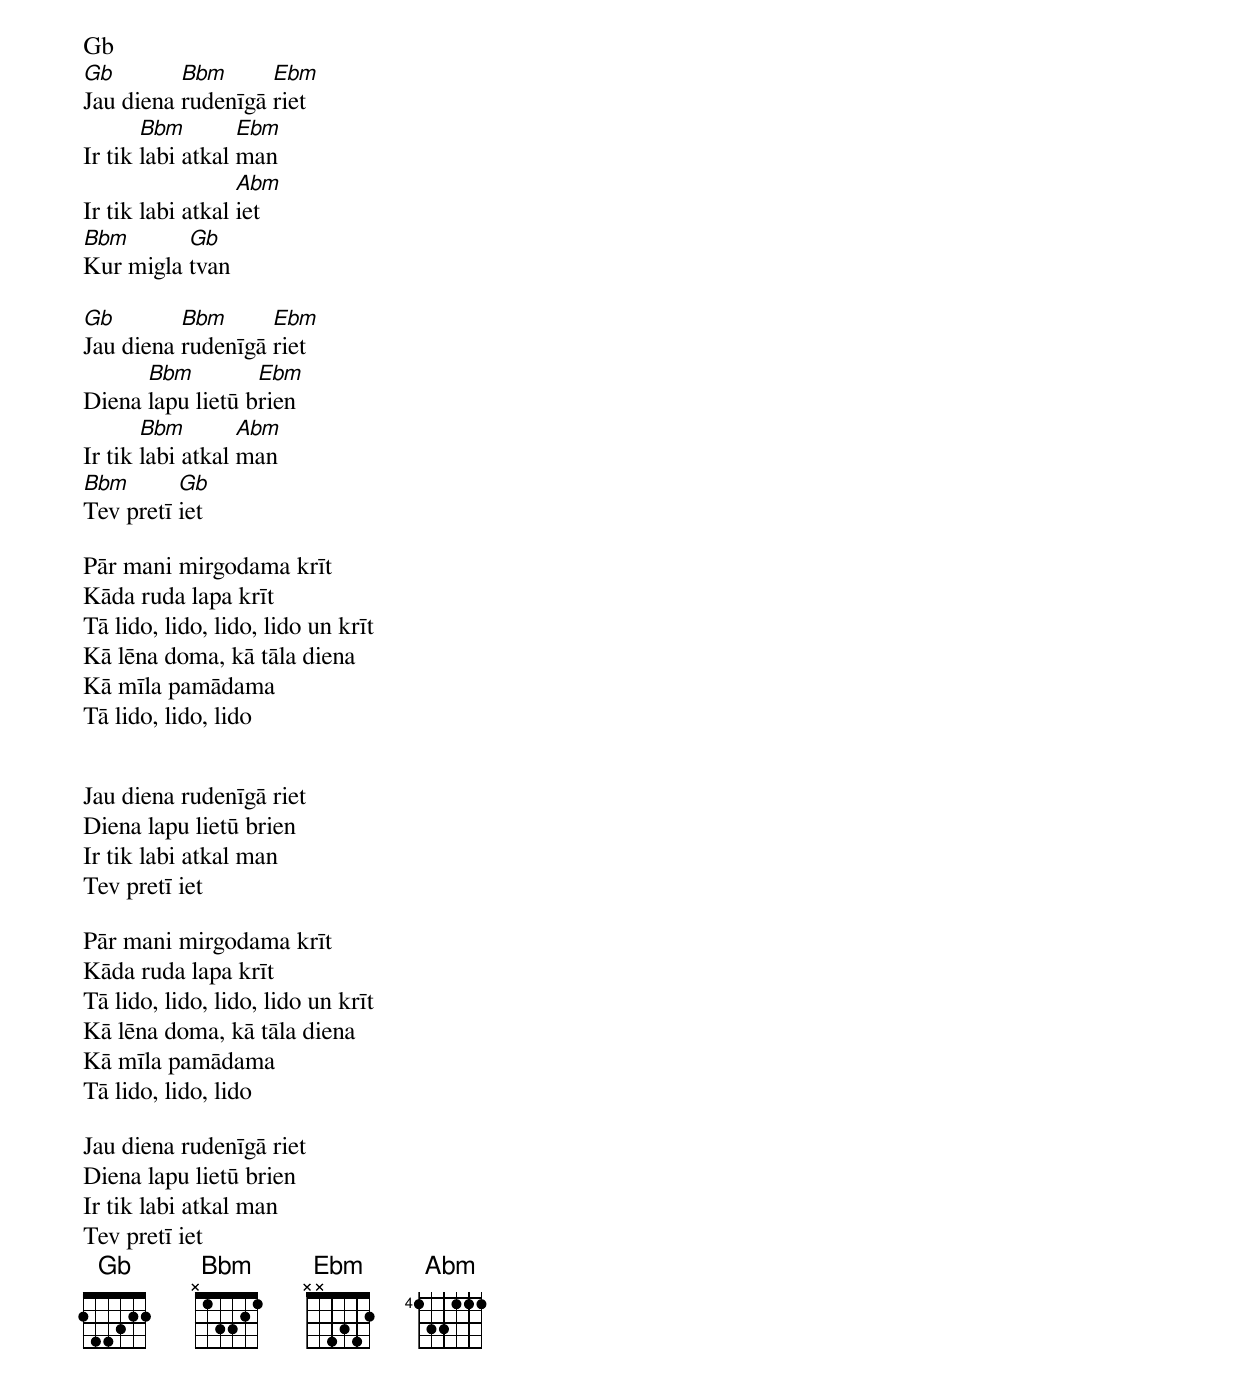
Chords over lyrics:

Gb
Gb        Bbm      Ebm
Jau diena rudenīgā riet
       Bbm        Ebm
Ir tik labi atkal man
                  Abm
Ir tik labi atkal iet
Bbm       Gb
Kur migla tvan

Gb        Bbm      Ebm
Jau diena rudenīgā riet
      Bbm         Ebm
Diena lapu lietū brien
       Bbm        Abm
Ir tik labi atkal man
Bbm       Gb
Tev pretī iet

Pār mani mirgodama krīt
Kāda ruda lapa krīt
Tā lido, lido, lido, lido un krīt
Kā lēna doma, kā tāla diena
Kā mīla pamādama
Tā lido, lido, lido


Jau diena rudenīgā riet
Diena lapu lietū brien
Ir tik labi atkal man
Tev pretī iet

Pār mani mirgodama krīt
Kāda ruda lapa krīt
Tā lido, lido, lido, lido un krīt
Kā lēna doma, kā tāla diena
Kā mīla pamādama
Tā lido, lido, lido

Jau diena rudenīgā riet
Diena lapu lietū brien
Ir tik labi atkal man
Tev pretī iet
